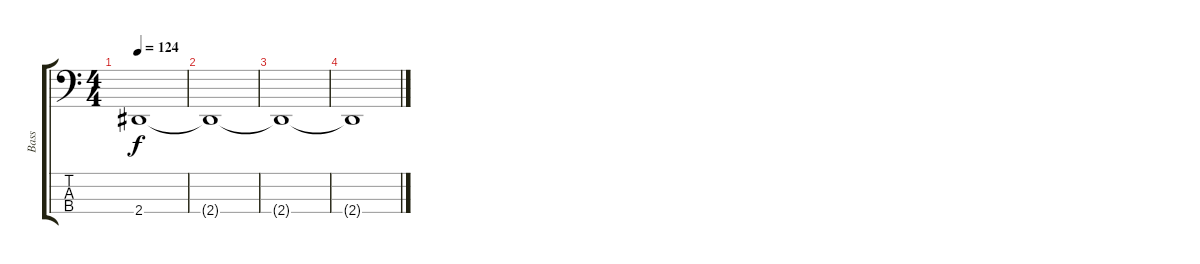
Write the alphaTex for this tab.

\track ("Bass" "Bass") {instrument electricbassfinger}
\staff {score tabs}
\tuning (E2 B1 Gb1 Db1) {hide}
\ts (4 4)
\tempo 124
\clef f4
\ks c
2.4.1{dy f} |
2.4{t}.1 |
2.4{t}.1 |
2.4{t}.1
